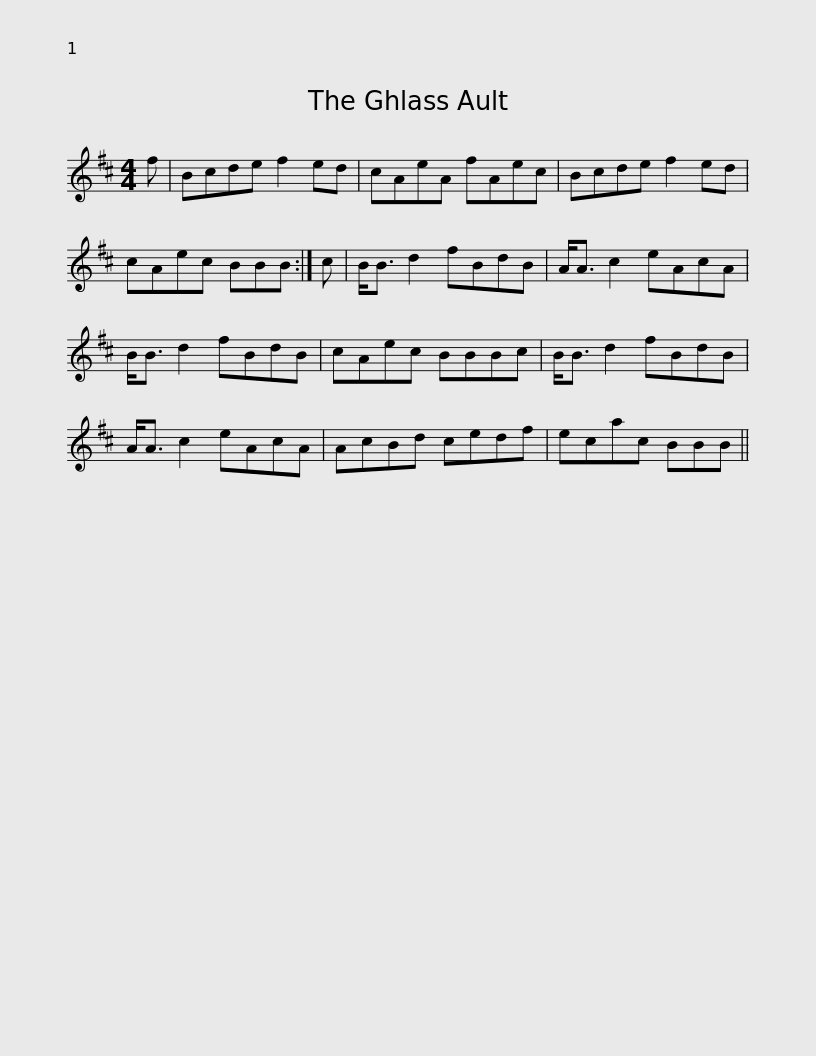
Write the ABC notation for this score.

X:1
L:1/8
M:4/4
I:linebreak $
K:Bmin
V:1 treble
V:1
 f | Bcde f2 ed | cAeA fAec | Bcde f2 ed | cAec BBB :| %5
 c | B<B d2 fBdB |$ A<A c2 eAcA | B<B d2 fBdB | cAec BBBc | %10
 B<B d2 fBdB | A<A c2 eAcA | AcBd cedf |$ ecac BBB || %14
